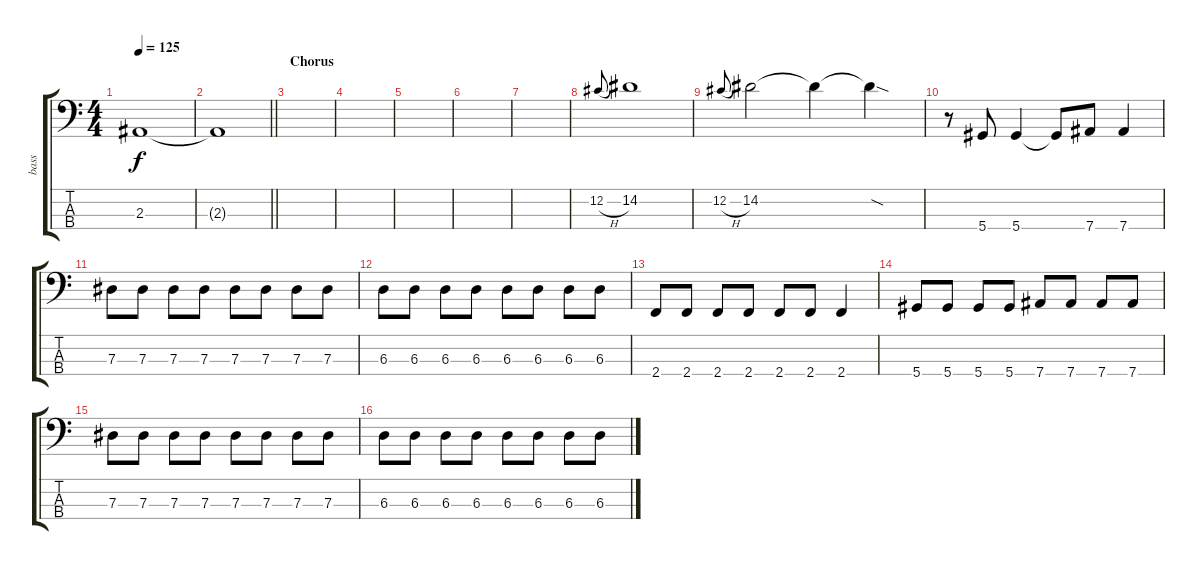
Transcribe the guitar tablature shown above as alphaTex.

\track ("bass" "bass") {instrument electricbassfinger}
\staff {score tabs}
\tuning (Gb2 Db2 Ab1 Eb1) {hide}
\ts (4 4)
\tempo 125
\clef f4
\ks c
2.3.1{dy f} |
\barLineRight lightlight
2.3{t}.1 |
\section ("" "Chorus")
|
|
|
|
|
12.2{h}.8{gr onbeat} 14.2.1 |
12.2{h}.8{gr onbeat} 14.2.2 14.2{t}.4 14.2{sod t}.4 |
r.8 5.4.8 5.4.4 5.4{t}.8 7.4.8 7.4.4 |
7.3.8 7.3.8 7.3.8 7.3.8 7.3.8 7.3.8 7.3.8 7.3.8 |
6.3.8 6.3.8 6.3.8 6.3.8 6.3.8 6.3.8 6.3.8 6.3.8 |
2.4.8 2.4.8 2.4.8 2.4.8 2.4.8 2.4.8 2.4.4 |
5.4.8 5.4.8 5.4.8 5.4.8 7.4.8 7.4.8 7.4.8 7.4.8 |
7.3.8 7.3.8 7.3.8 7.3.8 7.3.8 7.3.8 7.3.8 7.3.8 |
6.3.8 6.3.8 6.3.8 6.3.8 6.3.8 6.3.8 6.3.8 6.3.8
